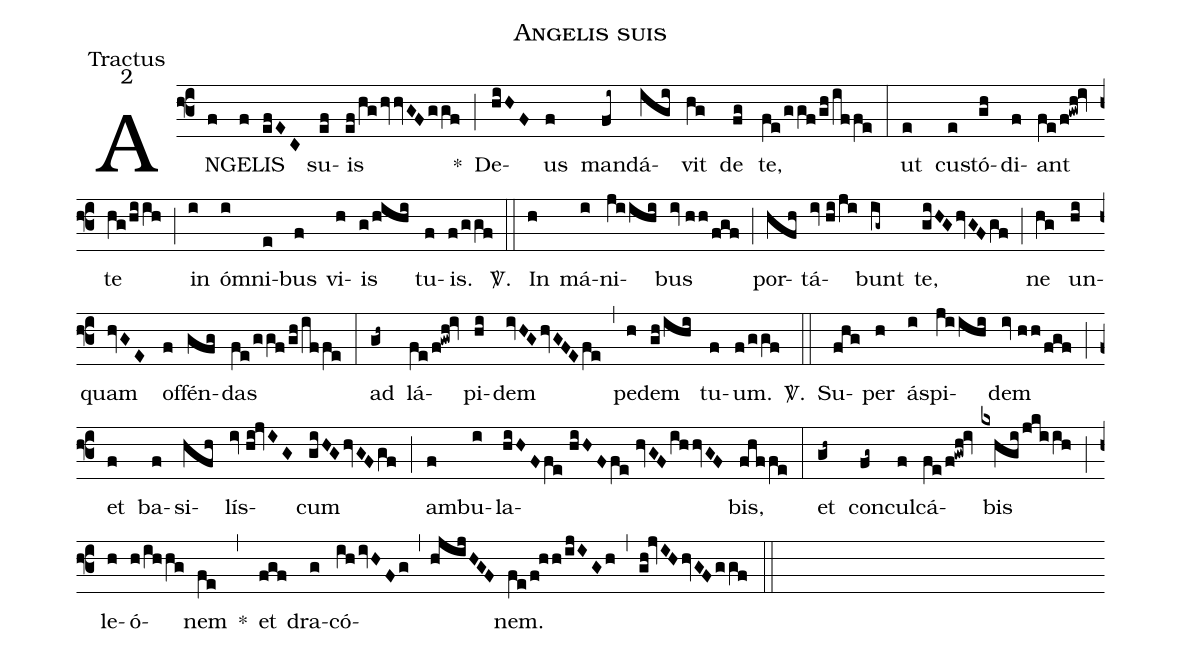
name:Angelis suis;
office-part:Tractus;
mode:2;
%%
(f3) AN(f)GE(f)LIS(efEC) su(ef)is(ef/hghvvGFggf) *(;) De(hiHF)us(f) man(fi~)dá(igi)vit(hg) de(fg) te,(fe/ggf/gh/iffe) (:) ut(e) cu(e)stó(gh)di(f)ant(fe/f!gwh!iv) te(hg/hiih) (;) in(i) ó(i)mni(e)bus(f) vi(h)is(g/hihi) tu(f)is.(f/ggf) <sp>V/</sp>.(::) In(h) má(i)ni(jiihi)bus(iv//hh/fgf) (;) por(hfh)tá(iv//hi/ji)bunt(ig~) te,(giHGhvGFgf) (;) ne(hg) un(hi)quam(hvGE) of(f)fén(gfg)das(fe/ggf/gh/iffe) (:) ad(gh~) lá(fe/f!gwh!iv)pi(hi)dem(ivHGhvGFEfe) (,) pe(h)dem(gh/ihi) tu(f)um.(f/ggf) <sp>V/</sp>.(::) Su(fhg)per(h) á(i)spi(jiihi)dem(iv//hh/fgf) (;) et(f) ba(f)si(hfh)lís(iv//hi!jvIG)cum(giHGhvGFgf) (;) am(f)bu(i)la(hiHFfe//hiHFfe//hvGF/ihhvGF)bis,(fhffe) (:) et(gh~) con(fg~)cul(f)cá(fe/f!gwh!iv)bis(kxhgi/jkiih) (;) le(h)ó(h/ihhg)nem(fe) *(,) et(fgf) dra(g)có(ihivHFg,hjijHGF)nem.(fe/f!hh/ijIGh) (,) (gh!jvIHhvGFggf) (::)
